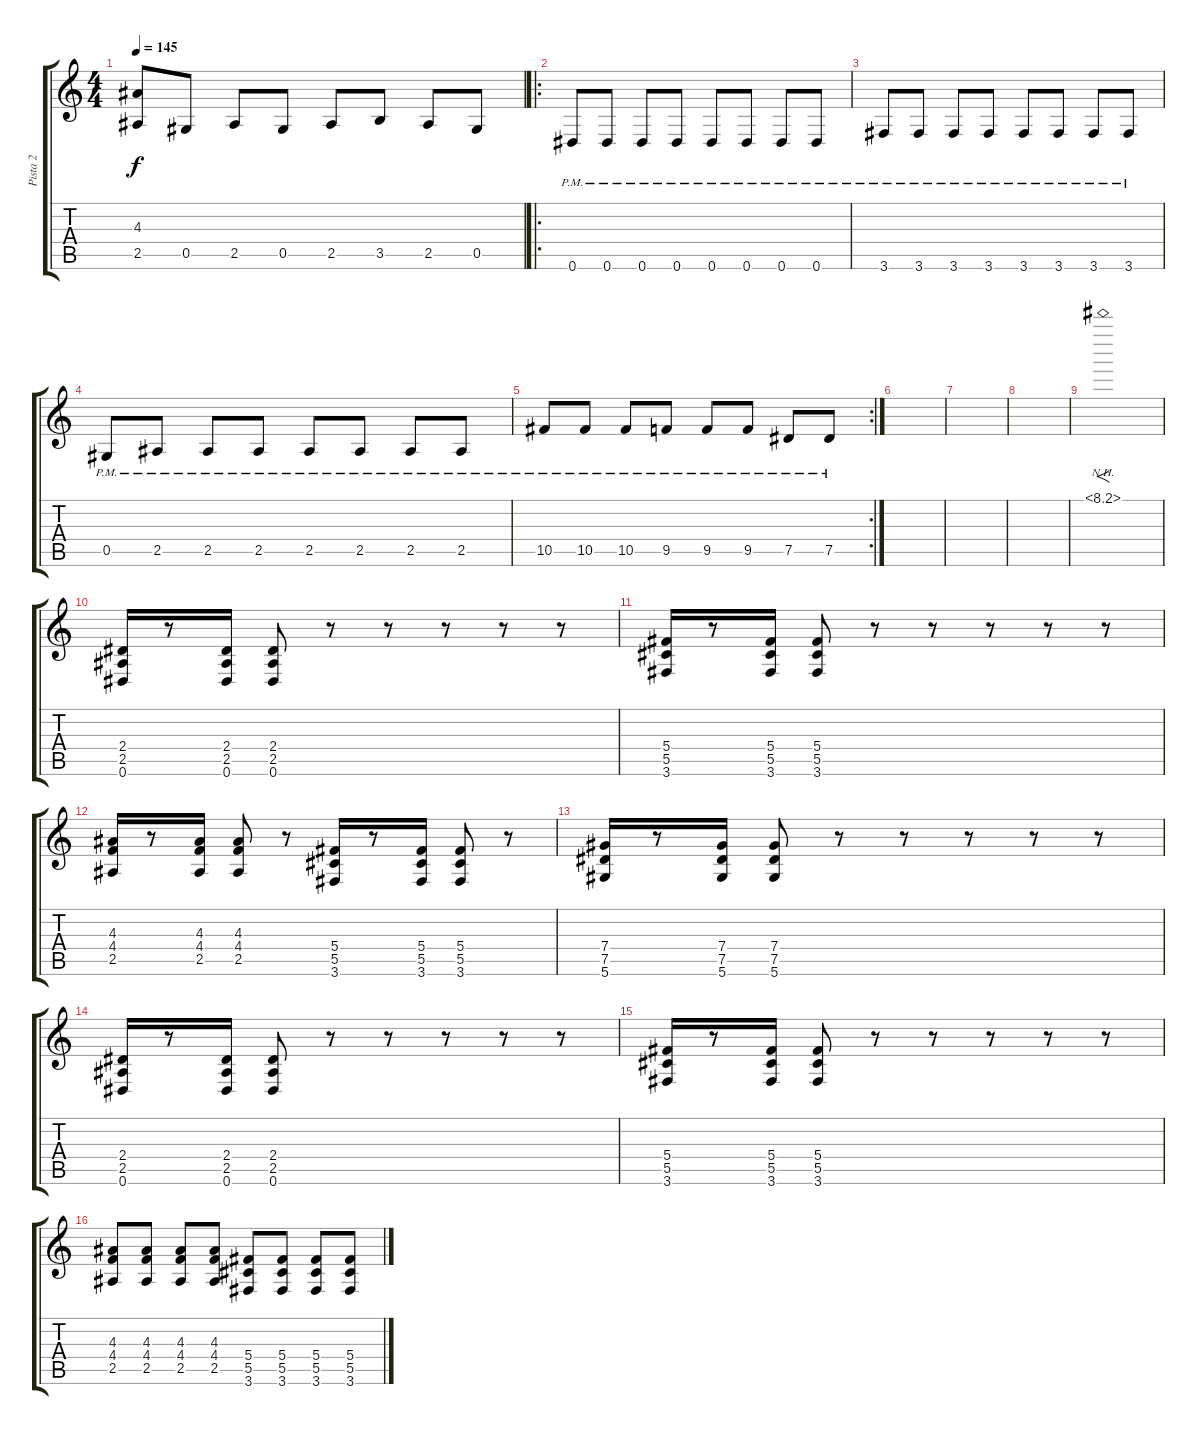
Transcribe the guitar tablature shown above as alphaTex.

\track ("Pista 2" "Pista 2") {instrument distortionguitar}
\staff {score tabs}
\tuning (Eb4 Bb3 Gb3 Db3 Ab2 Eb2) {hide}
\ts (4 4)
\tempo 145
\clef g2
\ks c
(4.3{t} 2.5{t}).8{dy f} 0.5.8 2.5.8 0.5.8 2.5.8 3.5.8 2.5.8 0.5.8 |
\ro
0.6{pm}.8 0.6{pm}.8 0.6{pm}.8 0.6{pm}.8 0.6{pm}.8 0.6{pm}.8 0.6{pm}.8 0.6{pm}.8 |
3.6{pm}.8 3.6{pm}.8 3.6{pm}.8 3.6{pm}.8 3.6{pm}.8 3.6{pm}.8 3.6{pm}.8 3.6{pm}.8 |
0.5{pm}.8 2.5{pm}.8 2.5{pm}.8 2.5{pm}.8 2.5{pm}.8 2.5{pm}.8 2.5{pm}.8 2.5{pm}.8 |
\rc 2
10.5{pm}.8 10.5{pm}.8 10.5{pm}.8 9.5{pm}.8 9.5{pm}.8 9.5{pm}.8 7.5{pm}.8 7.5{pm}.8 |
|
|
|
8.1{nh}.1{f} |
(2.4 2.5 0.6).16 r.8 (2.4 2.5 0.6).16 (2.4 2.5 0.6).8 r.8 r.8 r.8 r.8 r.8 |
(5.4 5.5 3.6).16 r.8 (5.4 5.5 3.6).16 (5.4 5.5 3.6).8 r.8 r.8 r.8 r.8 r.8 |
(4.3 4.4 2.5).16 r.8 (4.3 4.4 2.5).16 (4.3 4.4 2.5).8 r.8 (5.4 5.5 3.6).16 r.8 (5.4 5.5 3.6).16 (5.4 5.5 3.6).8 r.8 |
(7.4 7.5 5.6).16 r.8 (7.4 7.5 5.6).16 (7.4 7.5 5.6).8 r.8 r.8 r.8 r.8 r.8 |
(2.4 2.5 0.6).16 r.8 (2.4 2.5 0.6).16 (2.4 2.5 0.6).8 r.8 r.8 r.8 r.8 r.8 |
(5.4 5.5 3.6).16 r.8 (5.4 5.5 3.6).16 (5.4 5.5 3.6).8 r.8 r.8 r.8 r.8 r.8 |
(4.3 4.4 2.5).8 (4.3 4.4 2.5).8 (4.3 4.4 2.5).8 (4.3 4.4 2.5).8 (5.4 5.5 3.6).8 (5.4 5.5 3.6).8 (5.4 5.5 3.6).8 (5.4 5.5 3.6).8
